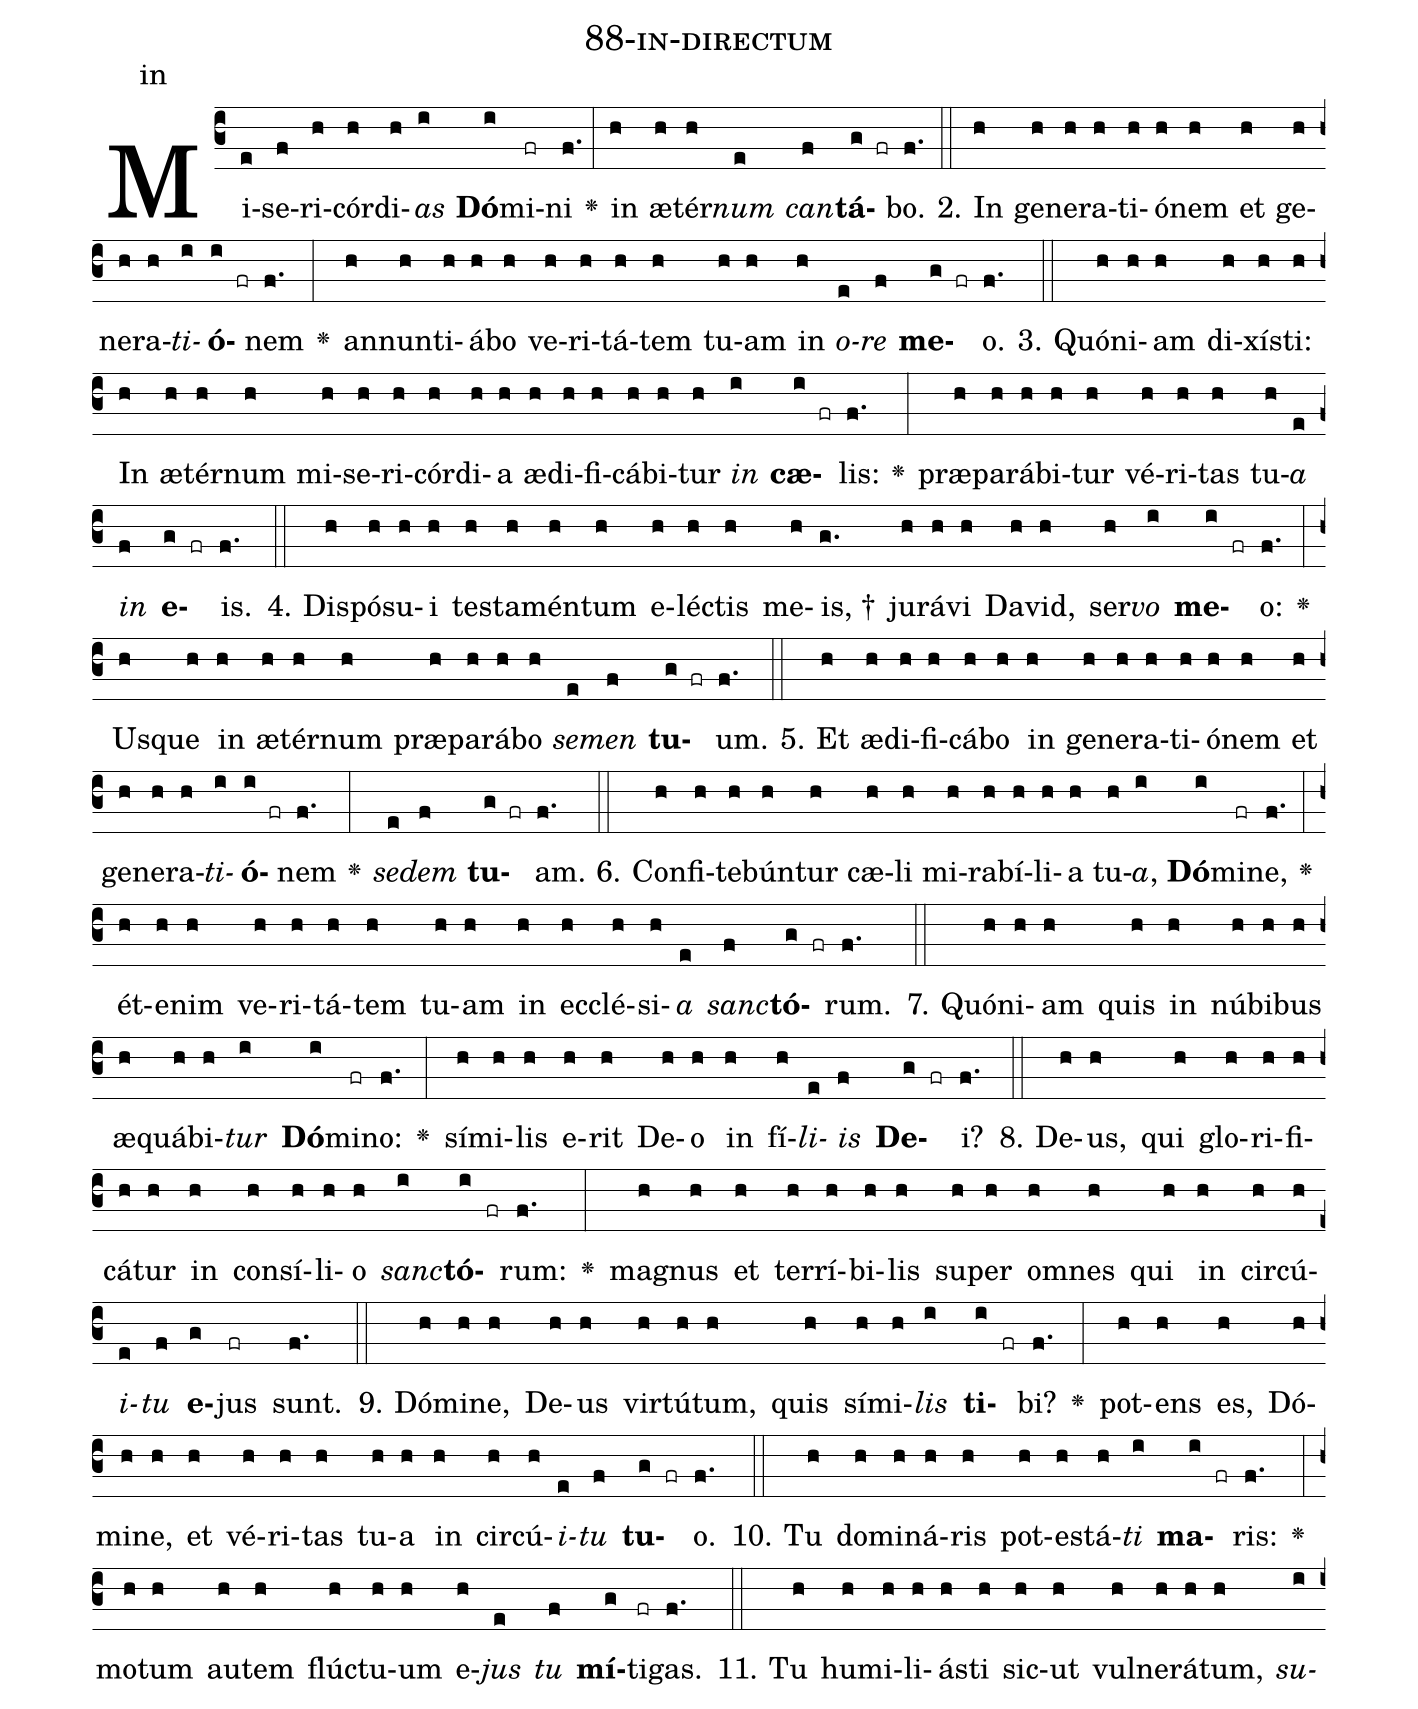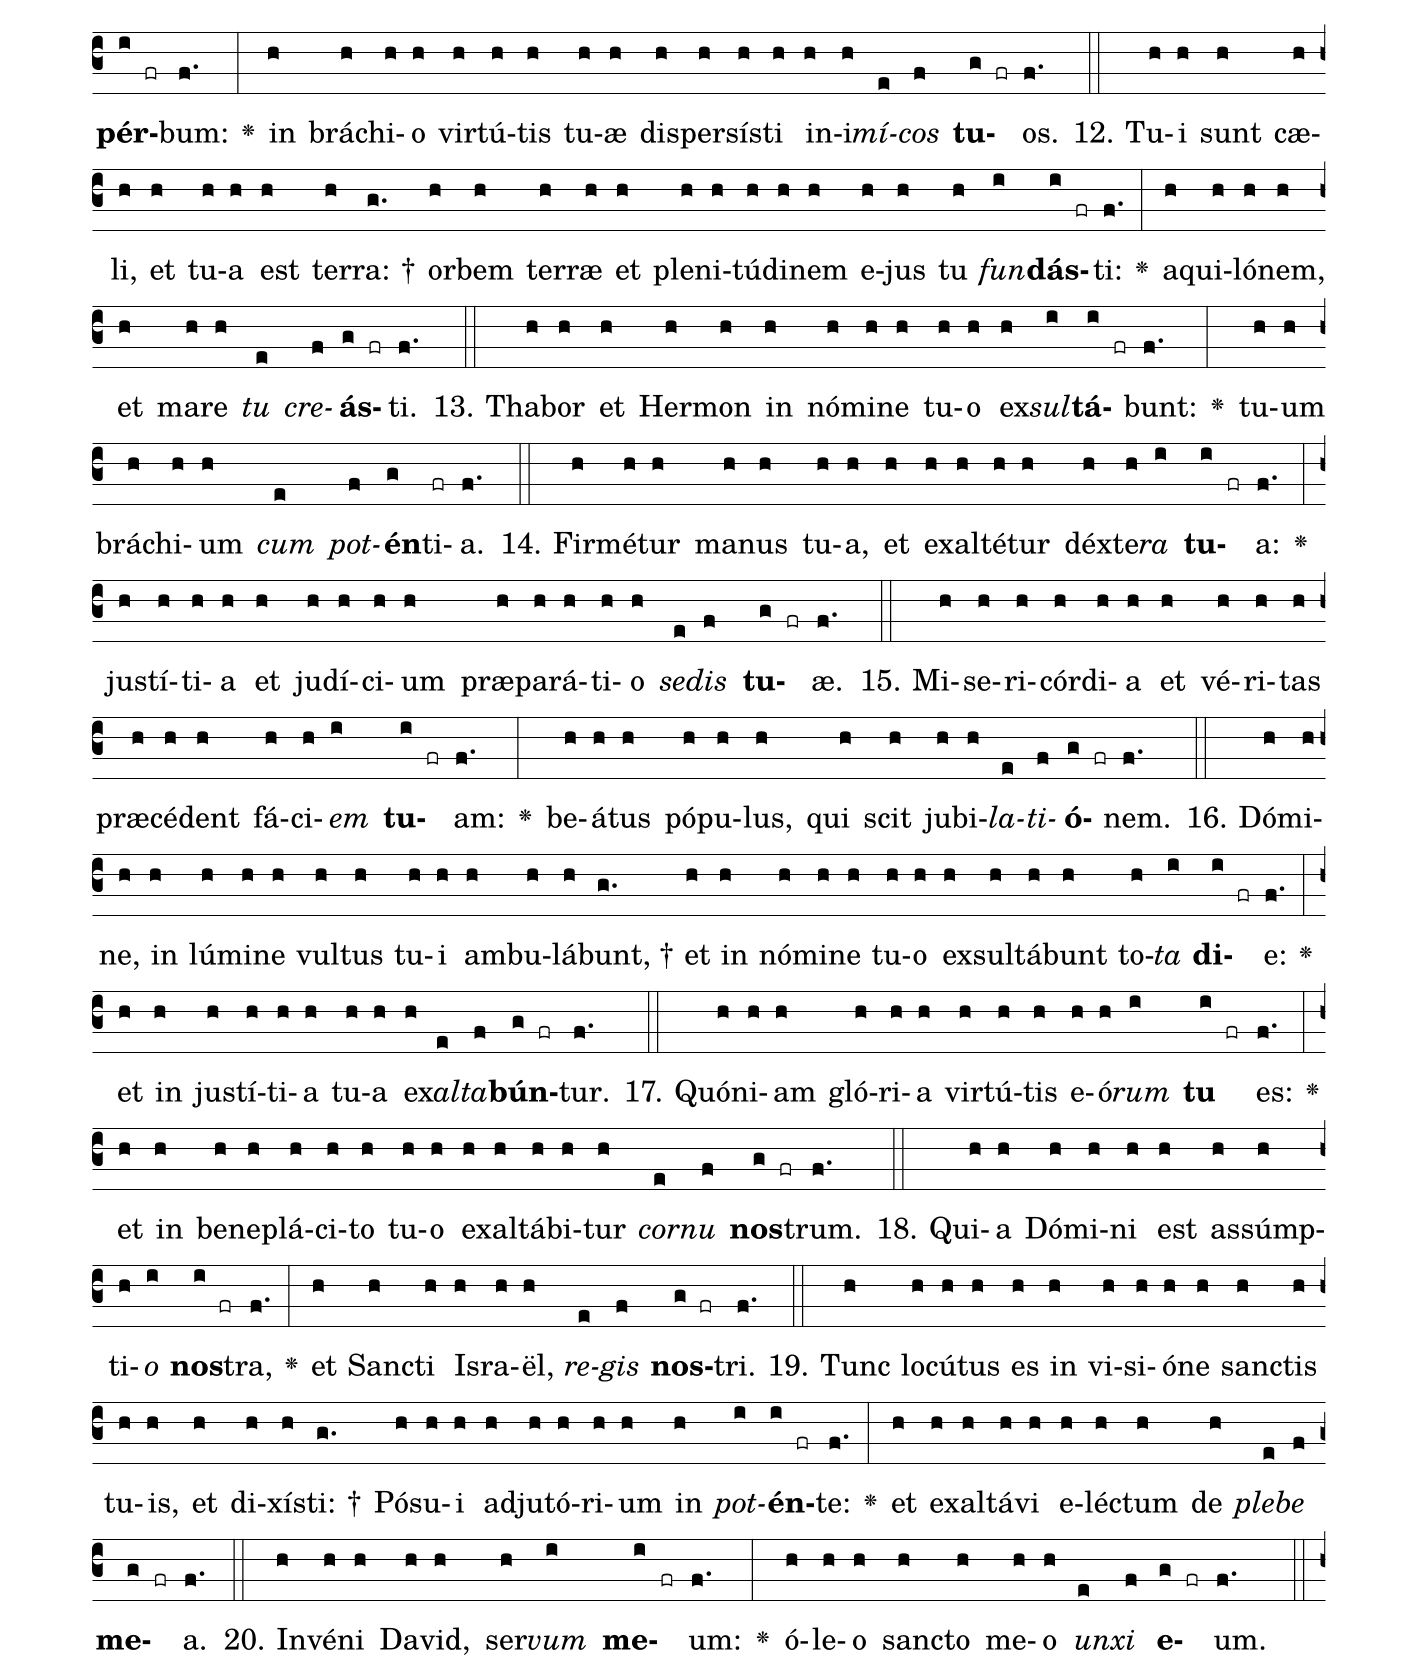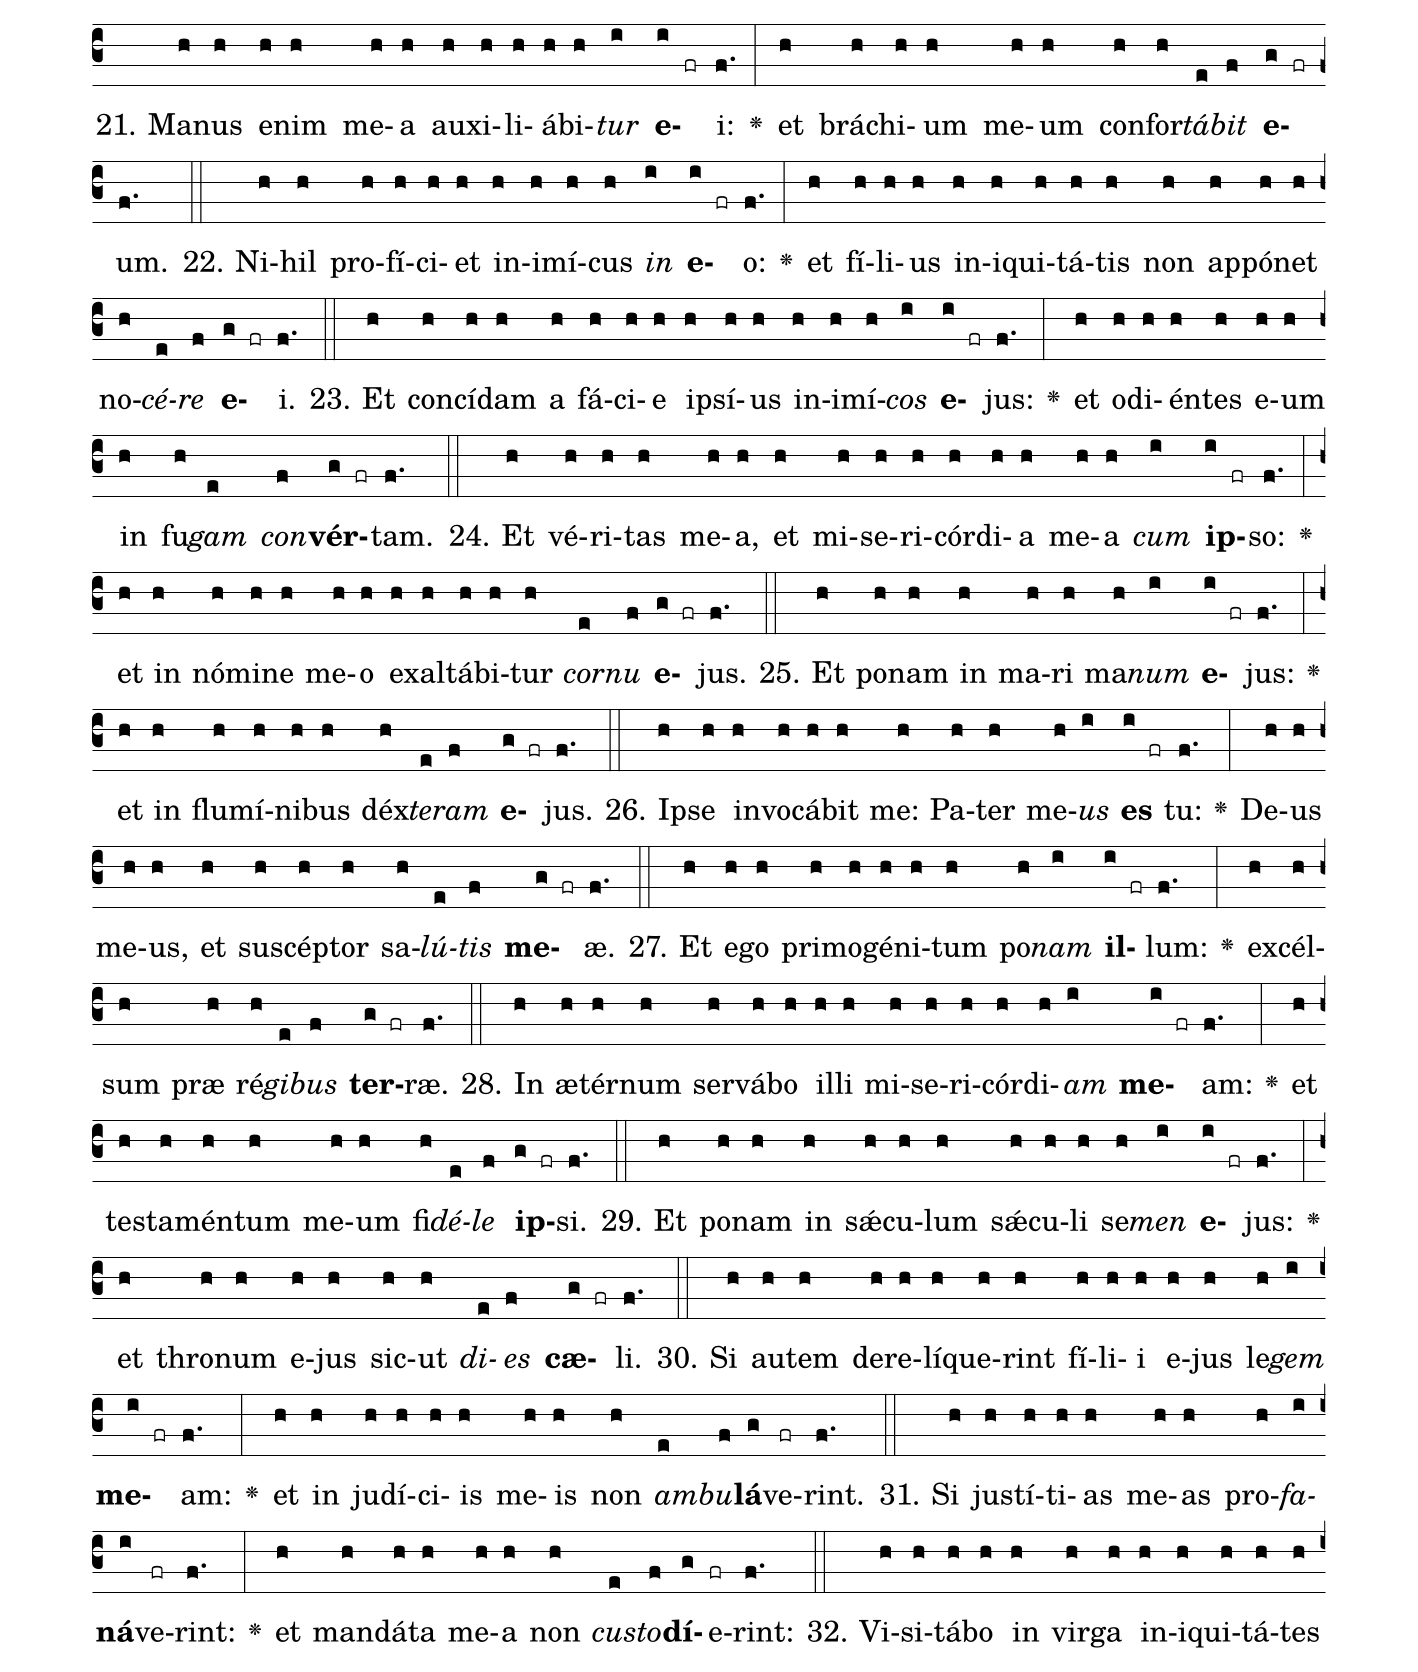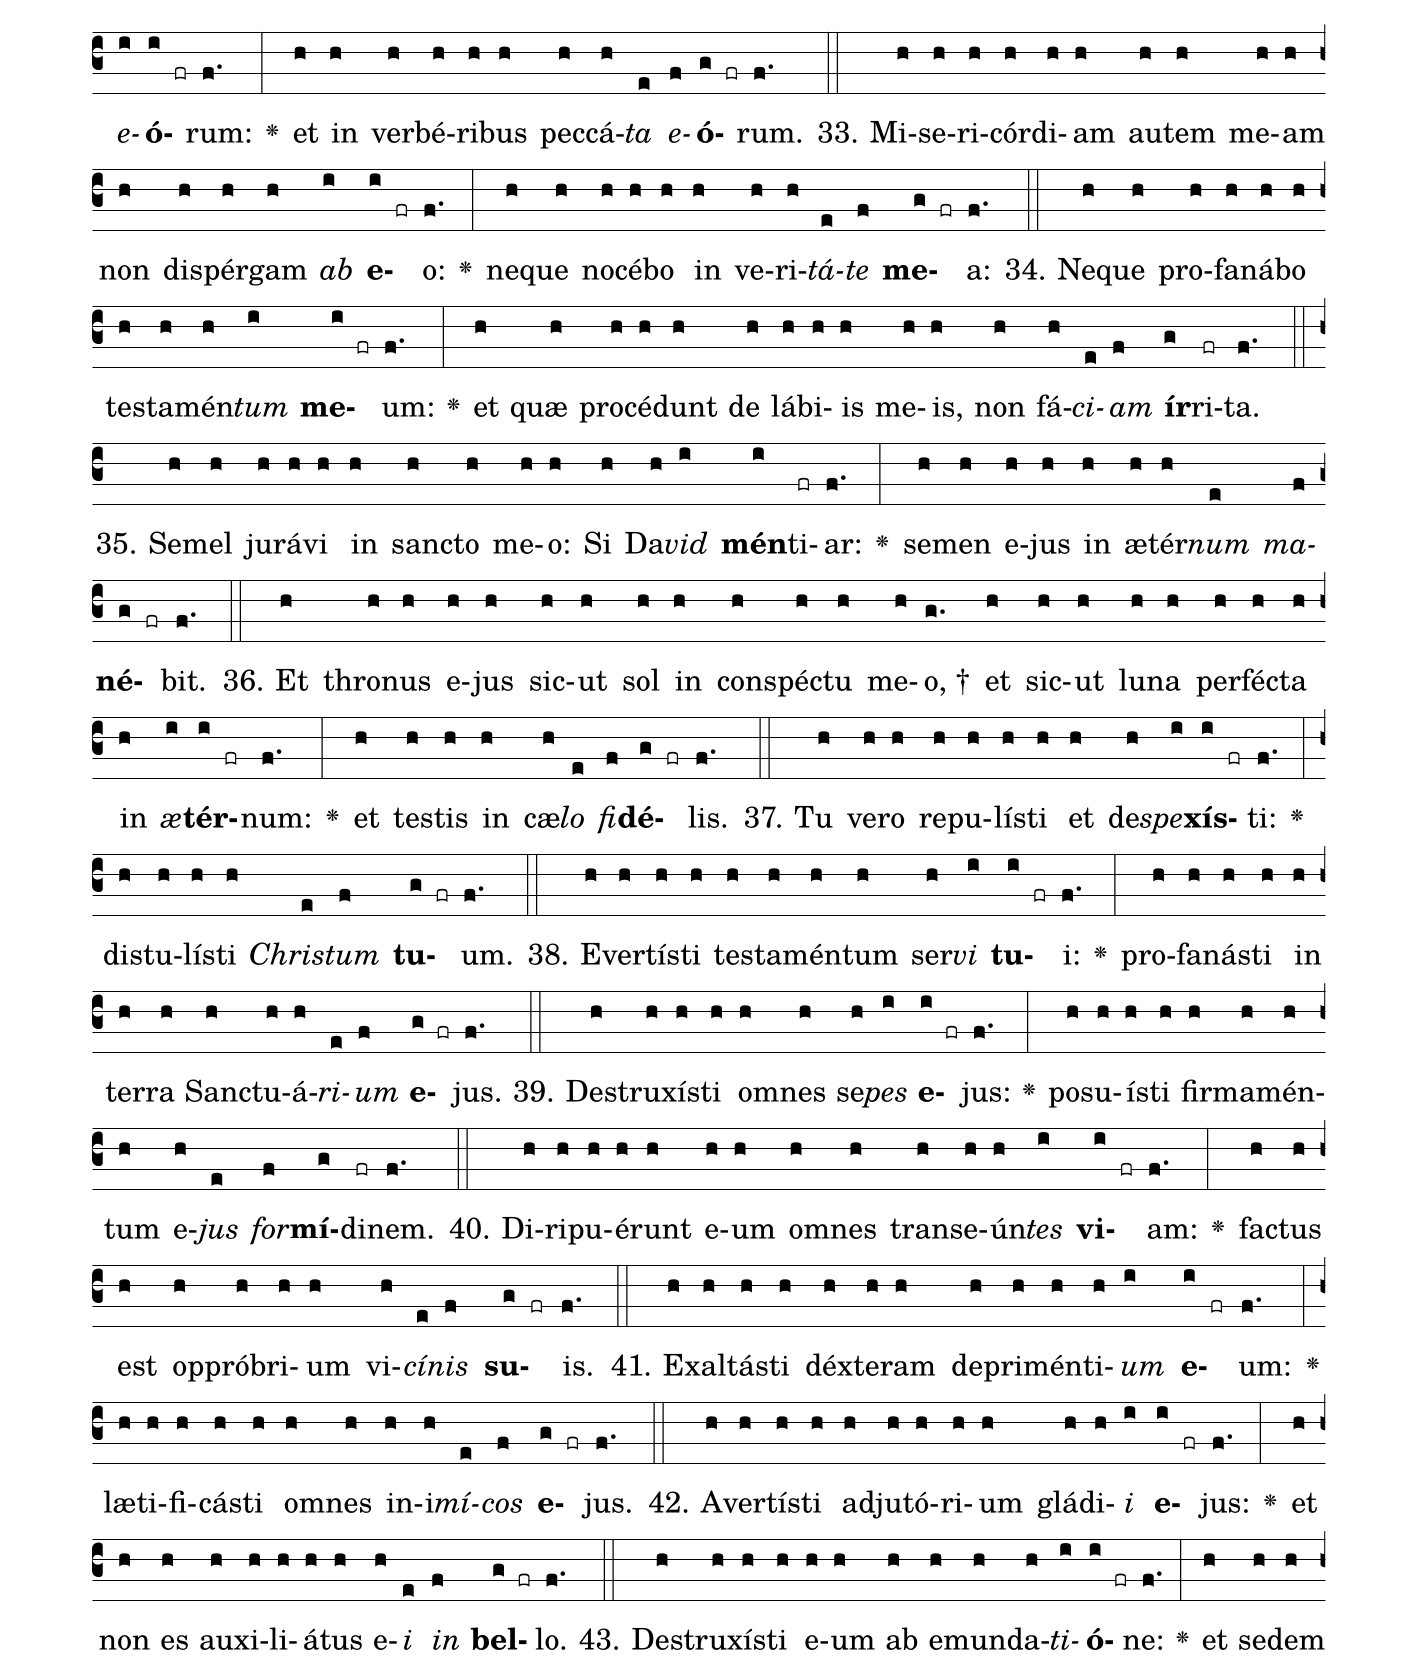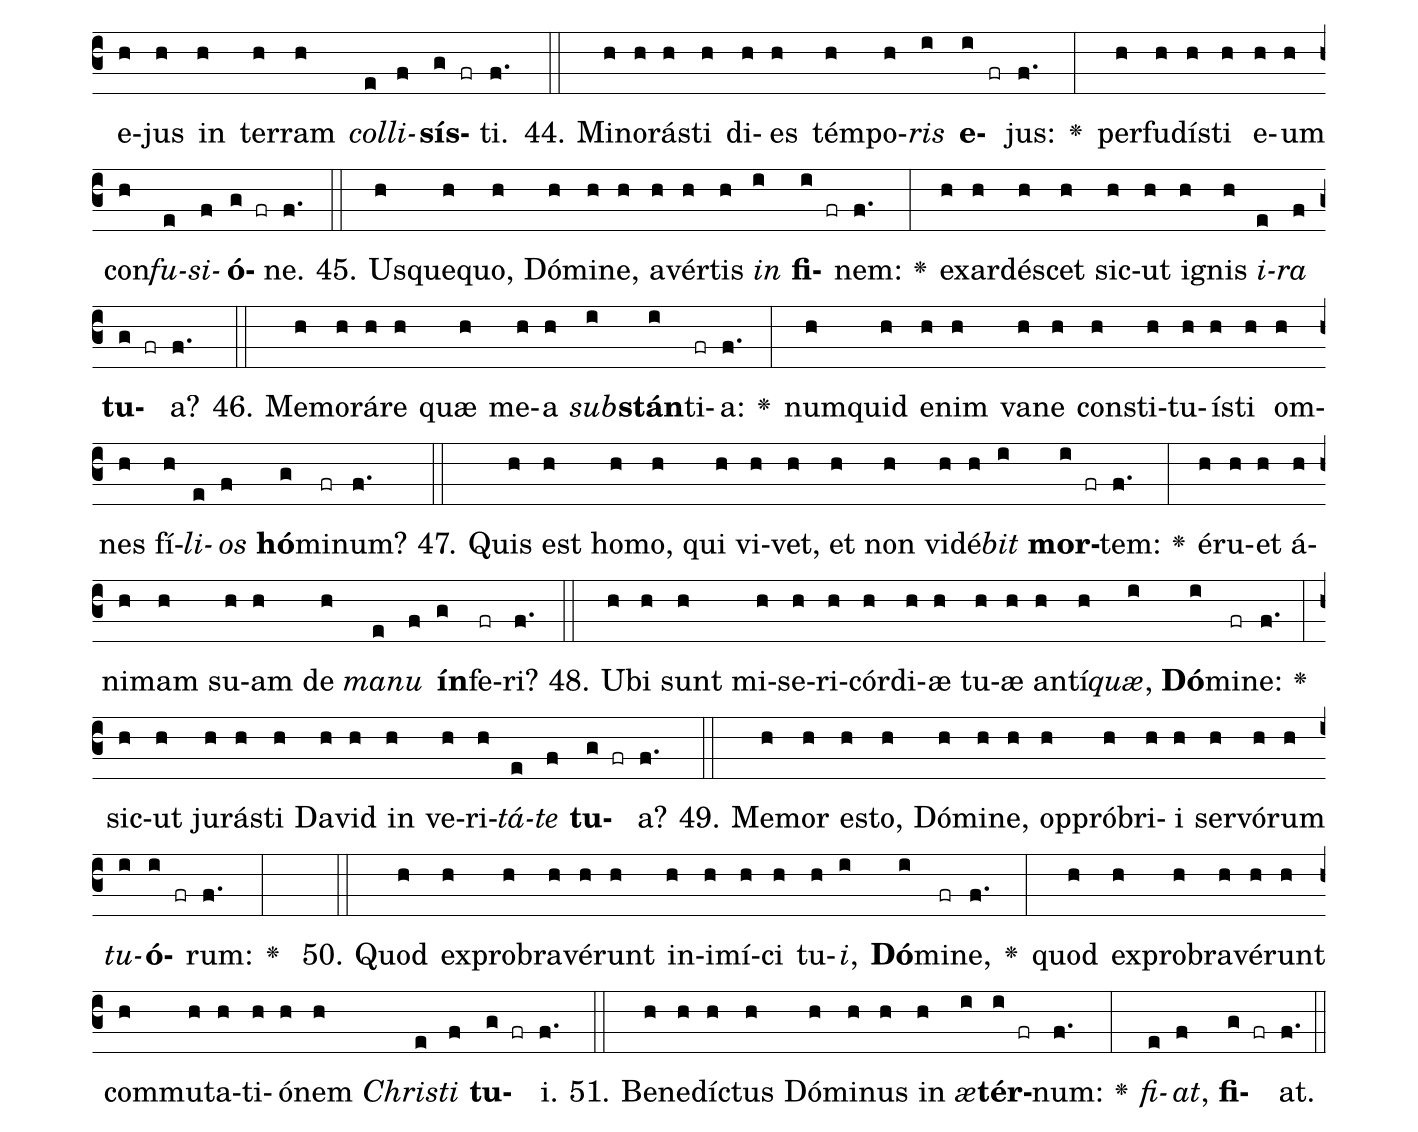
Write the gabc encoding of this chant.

name: 88-in-directum;
annotation: in;
%%
(c3)Mi(e)se(f)ri(h)cór(h)di(h)<i>as</i>(i) <b>Dó</b>(i)mi(fr)ni(f.) <v>\greheightstar</v>(:) in(h) æ(h)tér(h)<i>num</i>(e) <i>can</i>(f)<b>tá</b>(g fr)bo.(f.) (::)
2. In(h) ge(h)ne(h)ra(h)ti(h)ó(h)nem(h) et(h) ge(h)ne(h)ra(h)<i>ti</i>(i)<b>ó</b>(i fr)nem(f.) <v>\greheightstar</v>(:) an(h)nun(h)ti(h)á(h)bo(h) ve(h)ri(h)tá(h)tem(h) tu(h)am(h) in(h) <i>o</i>(e)<i>re</i>(f) <b>me</b>(g fr)o.(f.) (::)
3. Quón(h)i(h)am(h) di(h)xís(h)ti:(h) In(h) æ(h)tér(h)num(h) mi(h)se(h)ri(h)cór(h)di(h)a(h) æ(h)di(h)fi(h)cá(h)bi(h)tur(h) <i>in</i>(i) <b>cæ</b>(i fr)lis:(f.) <v>\greheightstar</v>(:) præ(h)pa(h)rá(h)bi(h)tur(h) vé(h)ri(h)tas(h) tu(h)<i>a</i>(e) <i>in</i>(f) <b>e</b>(g fr)is.(f.) (::)
4. Dis(h)pó(h)su(h)i(h) tes(h)ta(h)mén(h)tum(h) e(h)léc(h)tis(h) me(h)is, †(g.) ju(h)rá(h)vi(h) Da(h)vid,(h) ser(h)<i>vo</i>(i) <b>me</b>(i fr)o:(f.) <v>\greheightstar</v>(:) Us(h)que(h) in(h) æ(h)tér(h)num(h) præ(h)pa(h)rá(h)bo(h) <i>se</i>(e)<i>men</i>(f) <b>tu</b>(g fr)um.(f.) (::)
5. Et(h) æ(h)di(h)fi(h)cá(h)bo(h) in(h) ge(h)ne(h)ra(h)ti(h)ó(h)nem(h) et(h) ge(h)ne(h)ra(h)<i>ti</i>(i)<b>ó</b>(i fr)nem(f.) <v>\greheightstar</v>(:) <i>se</i>(e)<i>dem</i>(f) <b>tu</b>(g fr)am.(f.) (::)
6. Con(h)fi(h)te(h)bún(h)tur(h) cæ(h)li(h) mi(h)ra(h)bí(h)li(h)a(h) tu(h)<i>a</i>,(i) <b>Dó</b>(i)mi(fr)ne,(f.) <v>\greheightstar</v>(:) ét(h)e(h)nim(h) ve(h)ri(h)tá(h)tem(h) tu(h)am(h) in(h) ec(h)clé(h)si(h)<i>a</i>(e) <i>sanc</i>(f)<b>tó</b>(g fr)rum.(f.) (::)
7. Quón(h)i(h)am(h) quis(h) in(h) nú(h)bi(h)bus(h) æ(h)quá(h)bi(h)<i>tur</i>(i) <b>Dó</b>(i)mi(fr)no:(f.) <v>\greheightstar</v>(:) sí(h)mi(h)lis(h) e(h)rit(h) De(h)o(h) in(h) fí(h)<i>li</i>(e)<i>is</i>(f) <b>De</b>(g fr)i?(f.) (::)
8. De(h)us,(h) qui(h) glo(h)ri(h)fi(h)cá(h)tur(h) in(h) con(h)sí(h)li(h)o(h) <i>sanc</i>(i)<b>tó</b>(i fr)rum:(f.) <v>\greheightstar</v>(:) ma(h)gnus(h) et(h) ter(h)rí(h)bi(h)lis(h) su(h)per(h) om(h)nes(h) qui(h) in(h) cir(h)cú(h)<i>i</i>(e)<i>tu</i>(f) <b>e</b>(g)jus(fr) sunt.(f.) (::)
9. Dó(h)mi(h)ne,(h) De(h)us(h) vir(h)tú(h)tum,(h) quis(h) sí(h)mi(h)<i>lis</i>(i) <b>ti</b>(i fr)bi?(f.) <v>\greheightstar</v>(:) pot(h)ens(h) es,(h) Dó(h)mi(h)ne,(h) et(h) vé(h)ri(h)tas(h) tu(h)a(h) in(h) cir(h)cú(h)<i>i</i>(e)<i>tu</i>(f) <b>tu</b>(g fr)o.(f.) (::)
10. Tu(h) do(h)mi(h)ná(h)ris(h) pot(h)es(h)tá(h)<i>ti</i>(i) <b>ma</b>(i fr)ris:(f.) <v>\greheightstar</v>(:) mo(h)tum(h) au(h)tem(h) flúc(h)tu(h)um(h) e(h)<i>jus</i>(e) <i>tu</i>(f) <b>mí</b>(g)ti(fr)gas.(f.) (::)
11. Tu(h) hu(h)mi(h)li(h)ás(h)ti(h) sic(h)ut(h) vul(h)ne(h)rá(h)tum,(h) <i>su</i>(i)<b>pér</b>(i fr)bum:(f.) <v>\greheightstar</v>(:) in(h) brá(h)chi(h)o(h) vir(h)tú(h)tis(h) tu(h)æ(h) di(h)sper(h)sís(h)ti(h) in(h)i(h)<i>mí</i>(e)<i>cos</i>(f) <b>tu</b>(g fr)os.(f.) (::)
12. Tu(h)i(h) sunt(h) cæ(h)li,(h) et(h) tu(h)a(h) est(h) ter(h)ra: †(g.) or(h)bem(h) ter(h)ræ(h) et(h) ple(h)ni(h)tú(h)di(h)nem(h) e(h)jus(h) tu(h) <i>fun</i>(i)<b>dás</b>(i fr)ti:(f.) <v>\greheightstar</v>(:) a(h)qui(h)ló(h)nem,(h) et(h) ma(h)re(h) <i>tu</i>(e) <i>cre</i>(f)<b>ás</b>(g fr)ti.(f.) (::)
13. Tha(h)bor(h) et(h) Her(h)mon(h) in(h) nó(h)mi(h)ne(h) tu(h)o(h) ex(h)<i>sul</i>(i)<b>tá</b>(i fr)bunt:(f.) <v>\greheightstar</v>(:) tu(h)um(h) brá(h)chi(h)um(h) <i>cum</i>(e) <i>pot</i>(f)<b>én</b>(g)ti(fr)a.(f.) (::)
14. Fir(h)mé(h)tur(h) ma(h)nus(h) tu(h)a,(h) et(h) ex(h)al(h)té(h)tur(h) déx(h)te(h)<i>ra</i>(i) <b>tu</b>(i fr)a:(f.) <v>\greheightstar</v>(:) jus(h)tí(h)ti(h)a(h) et(h) ju(h)dí(h)ci(h)um(h) præ(h)pa(h)rá(h)ti(h)o(h) <i>se</i>(e)<i>dis</i>(f) <b>tu</b>(g fr)æ.(f.) (::)
15. Mi(h)se(h)ri(h)cór(h)di(h)a(h) et(h) vé(h)ri(h)tas(h) præ(h)cé(h)dent(h) fá(h)ci(h)<i>em</i>(i) <b>tu</b>(i fr)am:(f.) <v>\greheightstar</v>(:) be(h)á(h)tus(h) pó(h)pu(h)lus,(h) qui(h) scit(h) ju(h)bi(h)<i>la</i>(e)<i>ti</i>(f)<b>ó</b>(g fr)nem.(f.) (::)
16. Dó(h)mi(h)ne,(h) in(h) lú(h)mi(h)ne(h) vul(h)tus(h) tu(h)i(h) am(h)bu(h)lá(h)bunt, †(g.) et(h) in(h) nó(h)mi(h)ne(h) tu(h)o(h) ex(h)sul(h)tá(h)bunt(h) to(h)<i>ta</i>(i) <b>di</b>(i fr)e:(f.) <v>\greheightstar</v>(:) et(h) in(h) jus(h)tí(h)ti(h)a(h) tu(h)a(h) ex(h)<i>al</i>(e)<i>ta</i>(f)<b>bún</b>(g fr)tur.(f.) (::)
17. Quón(h)i(h)am(h) gló(h)ri(h)a(h) vir(h)tú(h)tis(h) e(h)ó(h)<i>rum</i>(i) <b>tu</b>(i fr) es:(f.) <v>\greheightstar</v>(:) et(h) in(h) be(h)ne(h)plá(h)ci(h)to(h) tu(h)o(h) ex(h)al(h)tá(h)bi(h)tur(h) <i>cor</i>(e)<i>nu</i>(f) <b>nos</b>(g fr)trum.(f.) (::)
18. Qui(h)a(h) Dó(h)mi(h)ni(h) est(h) as(h)súmp(h)ti(h)<i>o</i>(i) <b>nos</b>(i fr)tra,(f.) <v>\greheightstar</v>(:) et(h) Sanc(h)ti(h) Is(h)ra(h)ël,(h) <i>re</i>(e)<i>gis</i>(f) <b>nos</b>(g fr)tri.(f.) (::)
19. Tunc(h) lo(h)cú(h)tus(h) es(h) in(h) vi(h)si(h)ó(h)ne(h) sanc(h)tis(h) tu(h)is,(h) et(h) di(h)xís(h)ti: †(g.) Pó(h)su(h)i(h) ad(h)ju(h)tó(h)ri(h)um(h) in(h) <i>pot</i>(i)<b>én</b>(i fr)te:(f.) <v>\greheightstar</v>(:) et(h) ex(h)al(h)tá(h)vi(h) e(h)léc(h)tum(h) de(h) <i>ple</i>(e)<i>be</i>(f) <b>me</b>(g fr)a.(f.) (::)
20. In(h)vé(h)ni(h) Da(h)vid,(h) ser(h)<i>vum</i>(i) <b>me</b>(i fr)um:(f.) <v>\greheightstar</v>(:) ó(h)le(h)o(h) sanc(h)to(h) me(h)o(h) <i>un</i>(e)<i>xi</i>(f) <b>e</b>(g fr)um.(f.) (::)
21. Ma(h)nus(h) e(h)nim(h) me(h)a(h) au(h)xi(h)li(h)á(h)bi(h)<i>tur</i>(i) <b>e</b>(i fr)i:(f.) <v>\greheightstar</v>(:) et(h) brá(h)chi(h)um(h) me(h)um(h) con(h)for(h)<i>tá</i>(e)<i>bit</i>(f) <b>e</b>(g fr)um.(f.) (::)
22. Ni(h)hil(h) pro(h)fí(h)ci(h)et(h) in(h)i(h)mí(h)cus(h) <i>in</i>(i) <b>e</b>(i fr)o:(f.) <v>\greheightstar</v>(:) et(h) fí(h)li(h)us(h) in(h)i(h)qui(h)tá(h)tis(h) non(h) ap(h)pó(h)net(h) no(h)<i>cé</i>(e)<i>re</i>(f) <b>e</b>(g fr)i.(f.) (::)
23. Et(h) con(h)cí(h)dam(h) a(h) fá(h)ci(h)e(h) ip(h)sí(h)us(h) in(h)i(h)mí(h)<i>cos</i>(i) <b>e</b>(i fr)jus:(f.) <v>\greheightstar</v>(:) et(h) o(h)di(h)én(h)tes(h) e(h)um(h) in(h) fu(h)<i>gam</i>(e) <i>con</i>(f)<b>vér</b>(g fr)tam.(f.) (::)
24. Et(h) vé(h)ri(h)tas(h) me(h)a,(h) et(h) mi(h)se(h)ri(h)cór(h)di(h)a(h) me(h)a(h) <i>cum</i>(i) <b>ip</b>(i fr)so:(f.) <v>\greheightstar</v>(:) et(h) in(h) nó(h)mi(h)ne(h) me(h)o(h) ex(h)al(h)tá(h)bi(h)tur(h) <i>cor</i>(e)<i>nu</i>(f) <b>e</b>(g fr)jus.(f.) (::)
25. Et(h) po(h)nam(h) in(h) ma(h)ri(h) ma(h)<i>num</i>(i) <b>e</b>(i fr)jus:(f.) <v>\greheightstar</v>(:) et(h) in(h) flu(h)mí(h)ni(h)bus(h) déx(h)<i>te</i>(e)<i>ram</i>(f) <b>e</b>(g fr)jus.(f.) (::)
26. Ip(h)se(h) in(h)vo(h)cá(h)bit(h) me:(h) Pa(h)ter(h) me(h)<i>us</i>(i) <b>es</b>(i fr) tu:(f.) <v>\greheightstar</v>(:) De(h)us(h) me(h)us,(h) et(h) su(h)scép(h)tor(h) sa(h)<i>lú</i>(e)<i>tis</i>(f) <b>me</b>(g fr)æ.(f.) (::)
27. Et(h) e(h)go(h) pri(h)mo(h)gé(h)ni(h)tum(h) po(h)<i>nam</i>(i) <b>il</b>(i fr)lum:(f.) <v>\greheightstar</v>(:) ex(h)cél(h)sum(h) præ(h) ré(h)<i>gi</i>(e)<i>bus</i>(f) <b>ter</b>(g fr)ræ.(f.) (::)
28. In(h) æ(h)tér(h)num(h) ser(h)vá(h)bo(h) il(h)li(h) mi(h)se(h)ri(h)cór(h)di(h)<i>am</i>(i) <b>me</b>(i fr)am:(f.) <v>\greheightstar</v>(:) et(h) tes(h)ta(h)mén(h)tum(h) me(h)um(h) fi(h)<i>dé</i>(e)<i>le</i>(f) <b>ip</b>(g fr)si.(f.) (::)
29. Et(h) po(h)nam(h) in(h) sǽ(h)cu(h)lum(h) sǽ(h)cu(h)li(h) se(h)<i>men</i>(i) <b>e</b>(i fr)jus:(f.) <v>\greheightstar</v>(:) et(h) thro(h)num(h) e(h)jus(h) sic(h)ut(h) <i>di</i>(e)<i>es</i>(f) <b>cæ</b>(g fr)li.(f.) (::)
30. Si(h) au(h)tem(h) de(h)re(h)lí(h)que(h)rint(h) fí(h)li(h)i(h) e(h)jus(h) le(h)<i>gem</i>(i) <b>me</b>(i fr)am:(f.) <v>\greheightstar</v>(:) et(h) in(h) ju(h)dí(h)ci(h)is(h) me(h)is(h) non(h) <i>am</i>(e)<i>bu</i>(f)<b>lá</b>(g)ve(fr)rint.(f.) (::)
31. Si(h) jus(h)tí(h)ti(h)as(h) me(h)as(h) pro(h)<i>fa</i>(i)<b>ná</b>(i)ve(fr)rint:(f.) <v>\greheightstar</v>(:) et(h) man(h)dá(h)ta(h) me(h)a(h) non(h) <i>cus</i>(e)<i>to</i>(f)<b>dí</b>(g)e(fr)rint:(f.) (::)
32. Vi(h)si(h)tá(h)bo(h) in(h) vir(h)ga(h) in(h)i(h)qui(h)tá(h)tes(h) <i>e</i>(i)<b>ó</b>(i fr)rum:(f.) <v>\greheightstar</v>(:) et(h) in(h) ver(h)bé(h)ri(h)bus(h) pec(h)cá(h)<i>ta</i>(e) <i>e</i>(f)<b>ó</b>(g fr)rum.(f.) (::)
33. Mi(h)se(h)ri(h)cór(h)di(h)am(h) au(h)tem(h) me(h)am(h) non(h) di(h)spér(h)gam(h) <i>ab</i>(i) <b>e</b>(i fr)o:(f.) <v>\greheightstar</v>(:) ne(h)que(h) no(h)cé(h)bo(h) in(h) ve(h)ri(h)<i>tá</i>(e)<i>te</i>(f) <b>me</b>(g fr)a:(f.) (::)
34. Ne(h)que(h) pro(h)fa(h)ná(h)bo(h) tes(h)ta(h)mén(h)<i>tum</i>(i) <b>me</b>(i fr)um:(f.) <v>\greheightstar</v>(:) et(h) quæ(h) pro(h)cé(h)dunt(h) de(h) lá(h)bi(h)is(h) me(h)is,(h) non(h) fá(h)<i>ci</i>(e)<i>am</i>(f) <b>ír</b>(g)ri(fr)ta.(f.) (::)
35. Se(h)mel(h) ju(h)rá(h)vi(h) in(h) sanc(h)to(h) me(h)o:(h) Si(h) Da(h)<i>vid</i>(i) <b>mén</b>(i)ti(fr)ar:(f.) <v>\greheightstar</v>(:) se(h)men(h) e(h)jus(h) in(h) æ(h)tér(h)<i>num</i>(e) <i>ma</i>(f)<b>né</b>(g fr)bit.(f.) (::)
36. Et(h) thro(h)nus(h) e(h)jus(h) sic(h)ut(h) sol(h) in(h) con(h)spéc(h)tu(h) me(h)o, †(g.) et(h) sic(h)ut(h) lu(h)na(h) per(h)féc(h)ta(h) in(h) <i>æ</i>(i)<b>tér</b>(i fr)num:(f.) <v>\greheightstar</v>(:) et(h) tes(h)tis(h) in(h) cæ(h)<i>lo</i>(e) <i>fi</i>(f)<b>dé</b>(g fr)lis.(f.) (::)
37. Tu(h) ve(h)ro(h) re(h)pu(h)lís(h)ti(h) et(h) de(h)<i>spe</i>(i)<b>xís</b>(i fr)ti:(f.) <v>\greheightstar</v>(:) dis(h)tu(h)lís(h)ti(h) <i>Chris</i>(e)<i>tum</i>(f) <b>tu</b>(g fr)um.(f.) (::)
38. E(h)ver(h)tís(h)ti(h) tes(h)ta(h)mén(h)tum(h) ser(h)<i>vi</i>(i) <b>tu</b>(i fr)i:(f.) <v>\greheightstar</v>(:) pro(h)fa(h)nás(h)ti(h) in(h) ter(h)ra(h) Sanc(h)tu(h)á(h)<i>ri</i>(e)<i>um</i>(f) <b>e</b>(g fr)jus.(f.) (::)
39. De(h)stru(h)xís(h)ti(h) om(h)nes(h) se(h)<i>pes</i>(i) <b>e</b>(i fr)jus:(f.) <v>\greheightstar</v>(:) po(h)su(h)ís(h)ti(h) fir(h)ma(h)mén(h)tum(h) e(h)<i>jus</i>(e) <i>for</i>(f)<b>mí</b>(g)di(fr)nem.(f.) (::)
40. Di(h)ri(h)pu(h)é(h)runt(h) e(h)um(h) om(h)nes(h) trans(h)e(h)ún(h)<i>tes</i>(i) <b>vi</b>(i fr)am:(f.) <v>\greheightstar</v>(:) fac(h)tus(h) est(h) op(h)pró(h)bri(h)um(h) vi(h)<i>cí</i>(e)<i>nis</i>(f) <b>su</b>(g fr)is.(f.) (::)
41. Ex(h)al(h)tás(h)ti(h) déx(h)te(h)ram(h) de(h)pri(h)mén(h)ti(h)<i>um</i>(i) <b>e</b>(i fr)um:(f.) <v>\greheightstar</v>(:) læ(h)ti(h)fi(h)cás(h)ti(h) om(h)nes(h) in(h)i(h)<i>mí</i>(e)<i>cos</i>(f) <b>e</b>(g fr)jus.(f.) (::)
42. A(h)ver(h)tís(h)ti(h) ad(h)ju(h)tó(h)ri(h)um(h) glá(h)di(h)<i>i</i>(i) <b>e</b>(i fr)jus:(f.) <v>\greheightstar</v>(:) et(h) non(h) es(h) au(h)xi(h)li(h)á(h)tus(h) e(h)<i>i</i>(e) <i>in</i>(f) <b>bel</b>(g fr)lo.(f.) (::)
43. De(h)stru(h)xís(h)ti(h) e(h)um(h) ab(h) e(h)mun(h)da(h)<i>ti</i>(i)<b>ó</b>(i fr)ne:(f.) <v>\greheightstar</v>(:) et(h) se(h)dem(h) e(h)jus(h) in(h) ter(h)ram(h) <i>col</i>(e)<i>li</i>(f)<b>sís</b>(g fr)ti.(f.) (::)
44. Mi(h)no(h)rás(h)ti(h) di(h)es(h) tém(h)po(h)<i>ris</i>(i) <b>e</b>(i fr)jus:(f.) <v>\greheightstar</v>(:) per(h)fu(h)dís(h)ti(h) e(h)um(h) con(h)<i>fu</i>(e)<i>si</i>(f)<b>ó</b>(g fr)ne.(f.) (::)
45. Us(h)que(h)quo,(h) Dó(h)mi(h)ne,(h) a(h)vér(h)tis(h) <i>in</i>(i) <b>fi</b>(i fr)nem:(f.) <v>\greheightstar</v>(:) ex(h)ar(h)dé(h)scet(h) sic(h)ut(h) i(h)gnis(h) <i>i</i>(e)<i>ra</i>(f) <b>tu</b>(g fr)a?(f.) (::)
46. Me(h)mo(h)rá(h)re(h) quæ(h) me(h)a(h) <i>sub</i>(i)<b>stán</b>(i)ti(fr)a:(f.) <v>\greheightstar</v>(:) num(h)quid(h) e(h)nim(h) va(h)ne(h) con(h)sti(h)tu(h)ís(h)ti(h) om(h)nes(h) fí(h)<i>li</i>(e)<i>os</i>(f) <b>hó</b>(g)mi(fr)num?(f.) (::)
47. Quis(h) est(h) ho(h)mo,(h) qui(h) vi(h)vet,(h) et(h) non(h) vi(h)dé(h)<i>bit</i>(i) <b>mor</b>(i fr)tem:(f.) <v>\greheightstar</v>(:) é(h)ru(h)et(h) á(h)ni(h)mam(h) su(h)am(h) de(h) <i>ma</i>(e)<i>nu</i>(f) <b>ín</b>(g)fe(fr)ri?(f.) (::)
48. U(h)bi(h) sunt(h) mi(h)se(h)ri(h)cór(h)di(h)æ(h) tu(h)æ(h) an(h)tí(h)<i>quæ</i>,(i) <b>Dó</b>(i)mi(fr)ne:(f.) <v>\greheightstar</v>(:) sic(h)ut(h) ju(h)rás(h)ti(h) Da(h)vid(h) in(h) ve(h)ri(h)<i>tá</i>(e)<i>te</i>(f) <b>tu</b>(g fr)a?(f.) (::)
49. Me(h)mor(h) es(h)to,(h) Dó(h)mi(h)ne,(h) op(h)pró(h)bri(h)i(h) ser(h)vó(h)rum(h) <i>tu</i>(i)<b>ó</b>(i fr)rum:(f.) <v>\greheightstar</v>(:)  (::)
50. Quod(h) ex(h)pro(h)bra(h)vé(h)runt(h) in(h)i(h)mí(h)ci(h) tu(h)<i>i</i>,(i) <b>Dó</b>(i)mi(fr)ne,(f.) <v>\greheightstar</v>(:) quod(h) ex(h)pro(h)bra(h)vé(h)runt(h) com(h)mu(h)ta(h)ti(h)ó(h)nem(h) <i>Chris</i>(e)<i>ti</i>(f) <b>tu</b>(g fr)i.(f.) (::)
51. Be(h)ne(h)díc(h)tus(h) Dó(h)mi(h)nus(h) in(h) <i>æ</i>(i)<b>tér</b>(i fr)num:(f.) <v>\greheightstar</v>(:) <i>fi</i>(e)<i>at</i>,(f) <b>fi</b>(g fr)at.(f.) (::)
